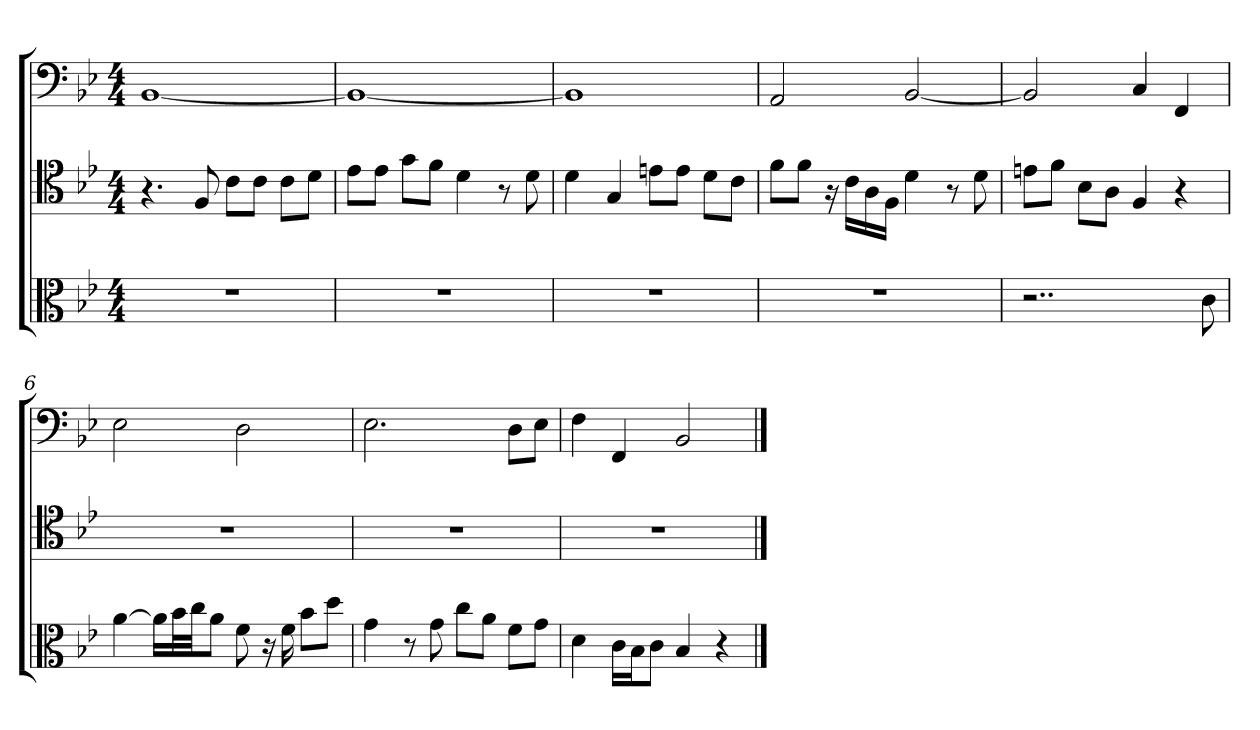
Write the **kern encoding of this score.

**kern	**kern	**kern
*part3	*part2	*part1
*staff3	*staff2	*staff1
*clefC3	*clefC4	*clefF4
*k[b-e-]	*k[b-e-]	*k[b-e-]
*B-:	*B-:	*B-:
*M4/4	*M4/4	*M4/4
=1	=1	=1
1r	4.r	[1BB-
.	8F	.
.	8c\L	.
.	8c\J	.
.	8c\L	.
.	8d\J	.
=2	=2	=2
1r	8e-\L	1BB-_
.	8e-\J	.
.	8g\L	.
.	8f\J	.
.	4d	.
.	8r	.
.	8d	.
=3	=3	=3
1r	4d	1BB-]
.	4G	.
.	8en\L	.
.	8e\J	.
.	8d\L	.
.	8c\J	.
=4	=4	=4
1r	8f\L	2AA
.	8f\J	.
.	16r	.
.	16c\LL	.
.	16A\	.
.	16F\JJ	.
.	4d	[2BB-
.	8r	.
.	8d	.
=5	=5	=5
2..r	8en\L	2BB-]
.	8f\J	.
.	8B-\L	.
.	8A\J	.
.	4F	4C
.	4r	4FF
8c	.	.
=6	=6	=6
[4a	1r	2E-
16a\LL]	.	.
32b-\L	.	.
32cc\JJ	.	.
8a\J	.	.
8f	.	2D
16r	.	.
16f	.	.
8b-\L	.	.
8dd\J	.	.
=7	=7	=7
4g	1r	2.E-
8r	.	.
8g	.	.
8cc\L	.	.
8a\J	.	.
8f\L	.	8D\L
8g\J	.	8E-\J
=8	=8	=8
4d	1r	4F
16c\LL	.	4FF
16B-\J	.	.
8c\J	.	.
4B-	.	2BB-
4r	.	.
==	==	==
*-	*-	*-
